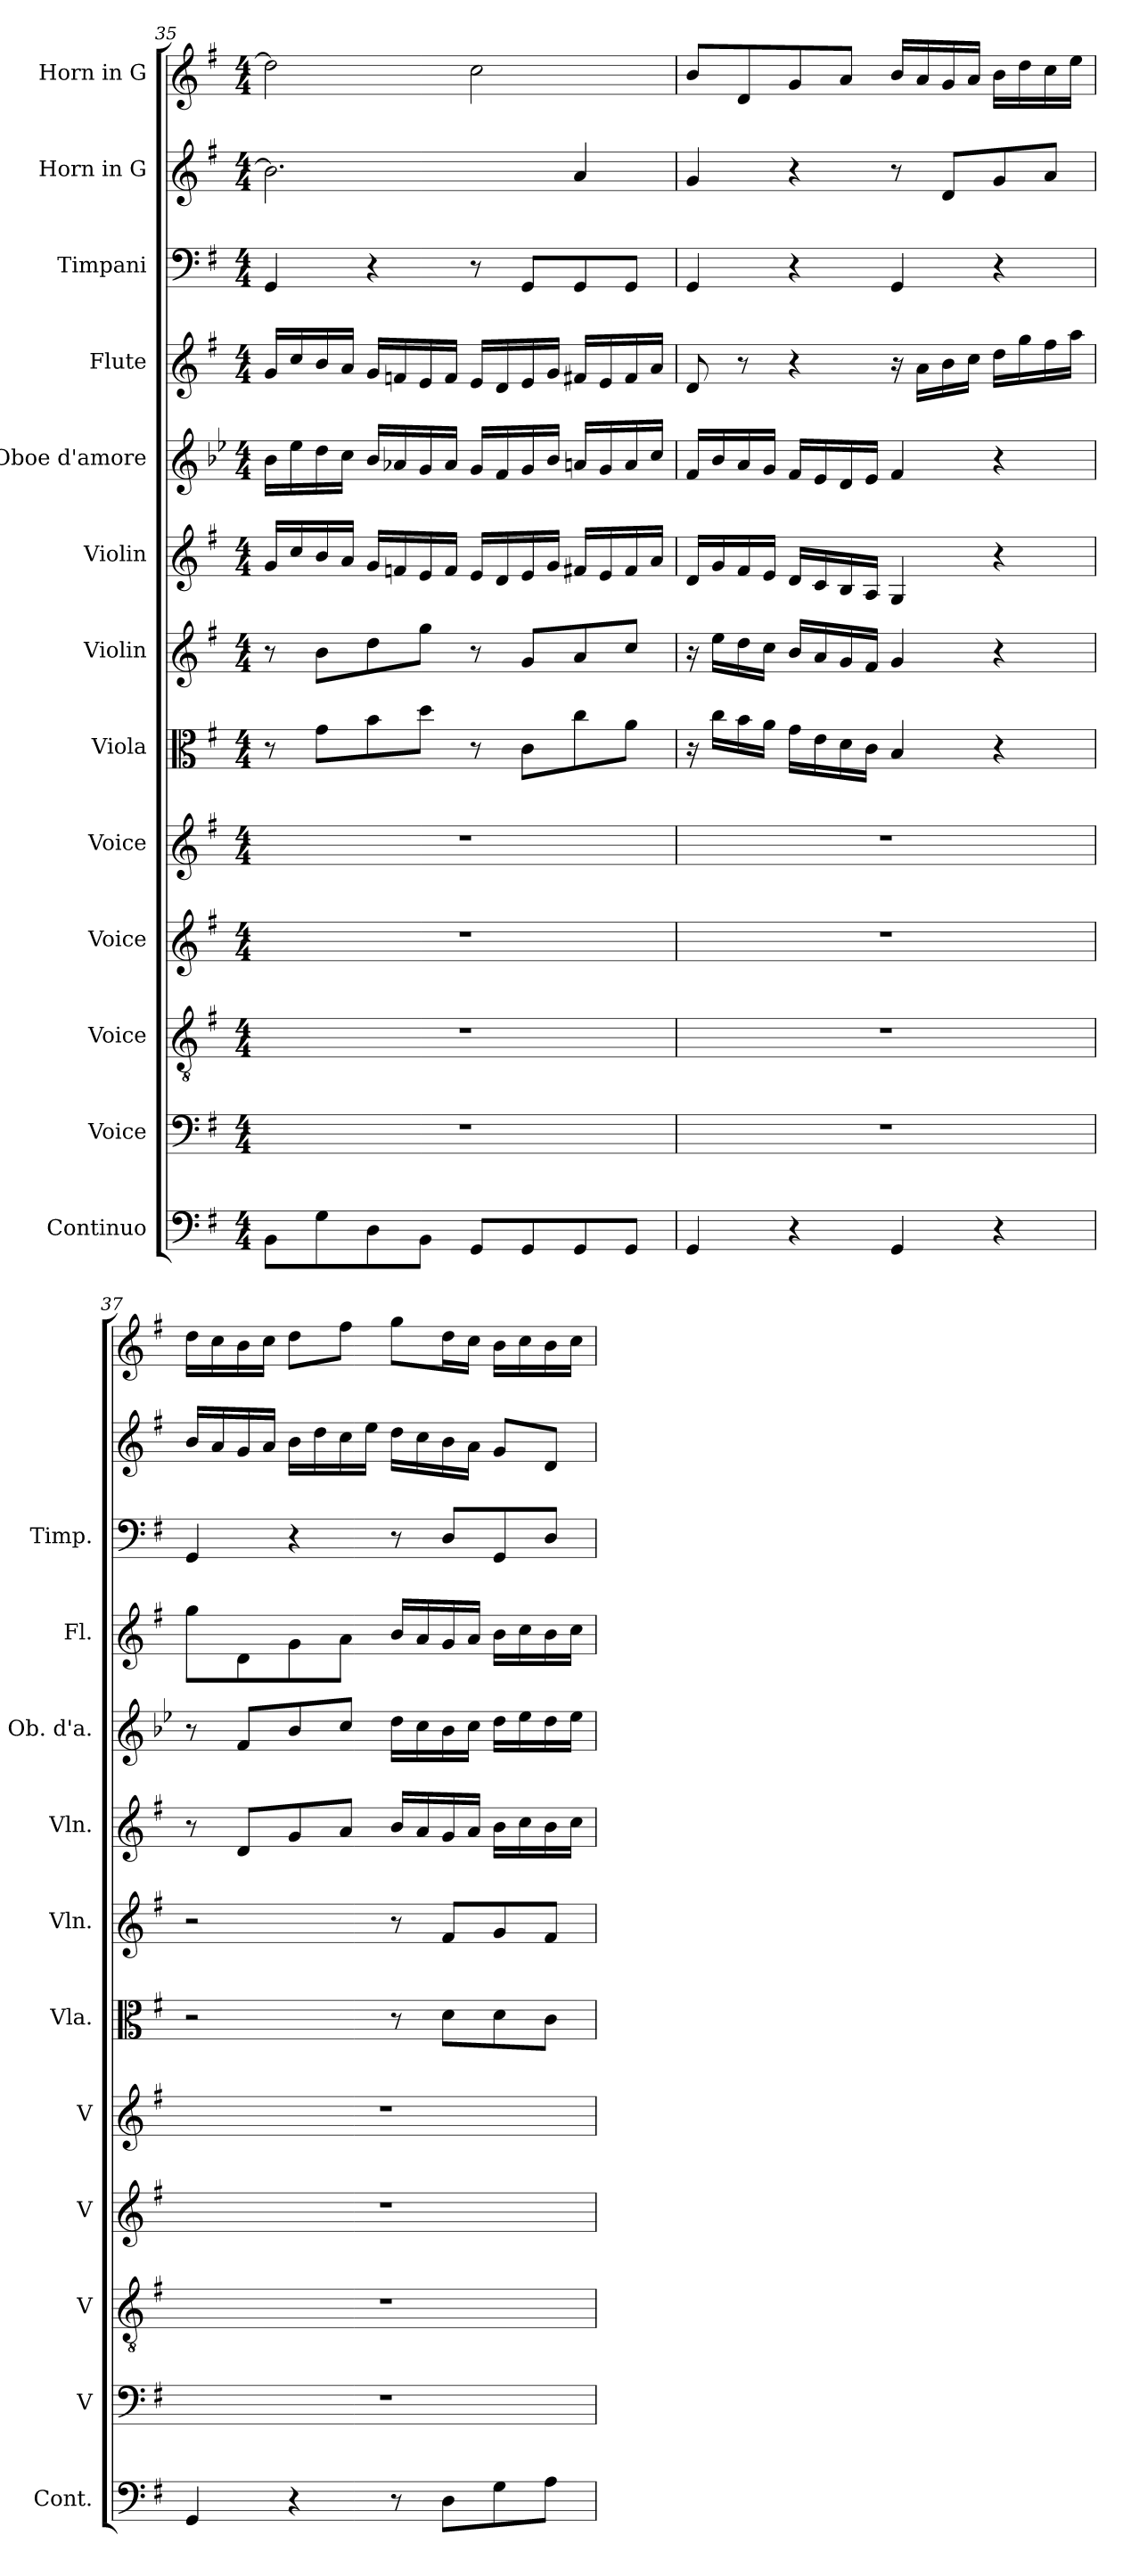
**kern	**kern	**kern	**kern	**kern	**kern	**kern	**kern	**kern	**kern	**kern	**kern	**kern
*part13	*part12	*part11	*part10	*part9	*part8	*part7	*part6	*part5	*part4	*part3	*part2	*part1
*staff13	*staff12	*staff11	*staff10	*staff9	*staff8	*staff7	*staff6	*staff5	*staff4	*staff3	*staff2	*staff1
*I"Continuo	*I"Voice	*I"Voice	*I"Voice	*I"Voice	*I"Viola	*I"Violin	*I"Violin	*I"Oboe d'amore	*I"Flute	*I"Timpani	*I"Horn in G	*I"Horn in G
*I'Cont.	*I'V	*I'V	*I'V	*I'V	*I'Vla.	*I'Vln.	*I'Vln.	*I'Ob. d'a.	*I'Fl.	*I'Timp.	*	*
*clefF4	*clefF4	*clefGv2	*clefG2	*clefG2	*clefC3	*clefG2	*clefG2	*clefG2	*clefG2	*clefF4	*clefG2	*clefG2
*	*	*	*	*	*	*	*	*ITrd2c3	*	*	*ITrd3c5	*ITrd3c5
*k[f#]	*k[f#]	*k[f#]	*k[f#]	*k[f#]	*k[f#]	*k[f#]	*k[f#]	*k[f#]	*k[f#]	*k[f#]	*k[f#c#]	*k[f#c#]
*M4/4	*M4/4	*M4/4	*M4/4	*M4/4	*M4/4	*M4/4	*M4/4	*M4/4	*M4/4	*M4/4	*M4/4	*M4/4
=35	=35	=35	=35	=35	=35	=35	=35	=35	=35	=35	=35	=35
8BBL	1r	1r	1r	1r	8r	8r	16gLL	16gLL	16gLL	4GG	2.f#]	2a]
.	.	.	.	.	.	.	16cc	16cc	16cc	.	.	.
8G	.	.	.	.	8gL	8bL	16b	16b	16b	.	.	.
.	.	.	.	.	.	.	16aJJ	16aJJ	16aJJ	.	.	.
8D	.	.	.	.	8b	8dd	16gLL	16gLL	16gLL	4r	.	.
.	.	.	.	.	.	.	16fn	16fn	16fn	.	.	.
8BBJ	.	.	.	.	8ddJ	8ggJ	16e	16e	16e	.	.	.
.	.	.	.	.	.	.	16fJJ	16fJJ	16fJJ	.	.	.
8GGL	.	.	.	.	8r	8r	16eLL	16eLL	16eLL	8r	.	2g
.	.	.	.	.	.	.	16d	16d	16d	.	.	.
8GG	.	.	.	.	8cL	8gL	16e	16e	16e	8GGL	.	.
.	.	.	.	.	.	.	16gJJ	16gJJ	16gJJ	.	.	.
8GG	.	.	.	.	8cc	8a	16f#XLL	16f#XLL	16f#XLL	8GG	4e	.
.	.	.	.	.	.	.	16e	16e	16e	.	.	.
8GGJ	.	.	.	.	8aJ	8ccJ	16f#	16f#	16f#	8GGJ	.	.
.	.	.	.	.	.	.	16aJJ	16aJJ	16aJJ	.	.	.
=36	=36	=36	=36	=36	=36	=36	=36	=36	=36	=36	=36	=36
4GG	1r	1r	1r	1r	16r	16r	16dLL	16dLL	8d	4GG	4d	8f#L
.	.	.	.	.	16ccLL	16eeLL	16g	16g	.	.	.	.
.	.	.	.	.	16b	16dd	16f#	16f#	8r	.	.	8A
.	.	.	.	.	16aJJ	16ccJJ	16eJJ	16eJJ	.	.	.	.
4r	.	.	.	.	16gLL	16bLL	16dLL	16dLL	4r	4r	4r	8d
.	.	.	.	.	16e	16a	16c	16c	.	.	.	.
.	.	.	.	.	16d	16g	16B	16B	.	.	.	8eJ
.	.	.	.	.	16cJJ	16f#JJ	16AJJ	16cJJ	.	.	.	.
4GG	.	.	.	.	4B	4g	4G	4d	16r	4GG	8r	16f#LL
.	.	.	.	.	.	.	.	.	16aLL	.	.	16e
.	.	.	.	.	.	.	.	.	16b	.	8AL	16d
.	.	.	.	.	.	.	.	.	16ccJJ	.	.	16eJJ
4r	.	.	.	.	4r	4r	4r	4r	16ddLL	4r	8d	16f#LL
.	.	.	.	.	.	.	.	.	16gg	.	.	16a
.	.	.	.	.	.	.	.	.	16ff#	.	8eJ	16g
.	.	.	.	.	.	.	.	.	16aaJJ	.	.	16bJJ
=37	=37	=37	=37	=37	=37	=37	=37	=37	=37	=37	=37	=37
4GG	1r	1r	1r	1r	2r	2r	8r	8r	8ggL	4GG	16f#LL	16aLL
.	.	.	.	.	.	.	.	.	.	.	16e	16g
.	.	.	.	.	.	.	8dL	8dL	8d	.	16d	16f#
.	.	.	.	.	.	.	.	.	.	.	16eJJ	16gJJ
4r	.	.	.	.	.	.	8g	8g	8g	4r	16f#LL	8aL
.	.	.	.	.	.	.	.	.	.	.	16a	.
.	.	.	.	.	.	.	8aJ	8aJ	8aJ	.	16g	8cc#J
.	.	.	.	.	.	.	.	.	.	.	16bJJ	.
8r	.	.	.	.	8r	8r	16bLL	16bLL	16bLL	8r	16aLL	8ddL
.	.	.	.	.	.	.	16a	16a	16a	.	16g	.
8DL	.	.	.	.	8dL	8f#L	16g	16g	16g	8DL	16f#	16aL
.	.	.	.	.	.	.	16aJJ	16aJJ	16aJJ	.	16eJJ	16gJJ
8G	.	.	.	.	8d	8g	16bLL	16bLL	16bLL	8GG	8dL	16f#LL
.	.	.	.	.	.	.	16cc	16cc	16cc	.	.	16g
8AJ	.	.	.	.	8cJ	8f#J	16b	16b	16b	8DJ	8AJ	16f#
.	.	.	.	.	.	.	16ccJJ	16ccJJ	16ccJJ	.	.	16gJJ
=	=	=	=	=	=	=	=	=	=	=	=	=
*-	*-	*-	*-	*-	*-	*-	*-	*-	*-	*-	*-	*-
